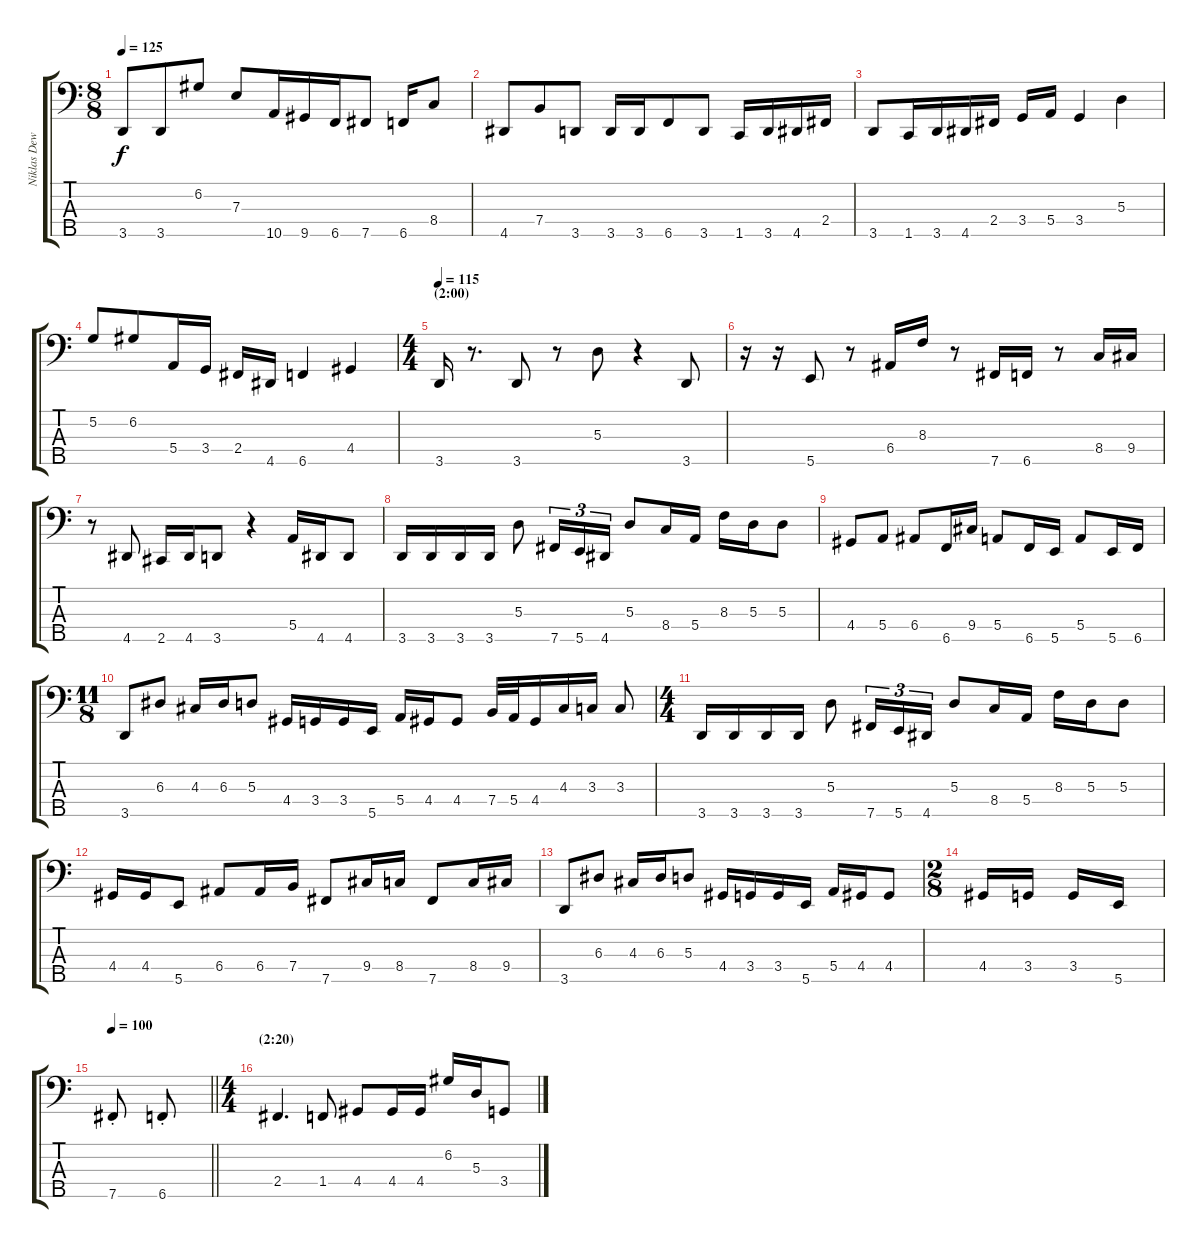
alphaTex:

\track ("Niklas Dewerud" "Niklas Dew") {instrument electricbassfinger}
\staff {score tabs}
\tuning (G2 D2 A1 E1 B0) {hide}
\ts (8 8)
\tempo 125
\clef f4
\ks c
3.5.8{dy f} 3.5.8 6.2.8 7.3.8 10.5.16 9.5.16 6.5.16 7.5.8 6.5.16 8.4.8 |
4.5.8 7.4.8 3.5.8 3.5.16 3.5.16 6.5.8 3.5.8 1.5.16 3.5.16 4.5.16 2.4.16 |
3.5.8 1.5.16 3.5.16 4.5.16 2.4.16 3.4.16 5.4.16 3.4.4 5.3.4 |
5.2.8 6.2.8 5.4.16 3.4.16 2.4.16 4.5.16 6.5.4 4.4.4 |
\ts (4 4)
\section ("" "(2:00)")
\tempo 115
3.5.16 r.8{d} 3.5.8 r.8 5.3.8 r.4 3.5.8 |
r.16 r.16 5.5.8 r.8 6.4.16 8.3.16 r.8 7.5.16 6.5.16 r.8 8.4.16 9.4.16 |
r.8 4.5.8 2.5.16 4.5.16 3.5.8 r.4 5.4.16 4.5.16 4.5.8 |
3.5.16 3.5.16 3.5.16 3.5.16 5.3.8 7.5.16{tu (3 2)} 5.5.16{tu (3 2)} 4.5.16{tu (3 2)} 5.3.8 8.4.16 5.4.16 8.3.16 5.3.16 5.3.8 |
4.4.8 5.4.8 6.4.8 6.5.16 9.4.16 5.4.8 6.5.16 5.5.16 5.4.8 5.5.16 6.5.16 |
\ts (11 8)
3.5.8 6.3.8 4.3.16 6.3.16 5.3.8 4.4.16 3.4.16 3.4.16 5.5.16 5.4.16 4.4.16 4.4.8 7.4.32 5.4.32 4.4.16 4.3.16 3.3.16 3.3.8 |
\ts (4 4)
3.5.16 3.5.16 3.5.16 3.5.16 5.3.8 7.5.16{tu (3 2)} 5.5.16{tu (3 2)} 4.5.16{tu (3 2)} 5.3.8 8.4.16 5.4.16 8.3.16 5.3.16 5.3.8 |
4.4.16 4.4.16 5.5.8 6.4.8 6.4.16 7.4.16 7.5.8 9.4.16 8.4.16 7.5.8 8.4.16 9.4.16 |
3.5.8 6.3.8 4.3.16 6.3.16 5.3.8 4.4.16 3.4.16 3.4.16 5.5.16 5.4.16 4.4.16 4.4.8 |
\ts (2 8)
4.4.16 3.4.16 3.4.16 5.5.16 |
\tempo 100
\barLineRight lightlight
7.5{st}.8 6.5{st}.8 |
\ts (4 4)
\section ("" "(2:20)")
2.4.4{d} 1.4.8 4.4.8 4.4.16 4.4.16 6.2.16 5.3.16 3.4.8
